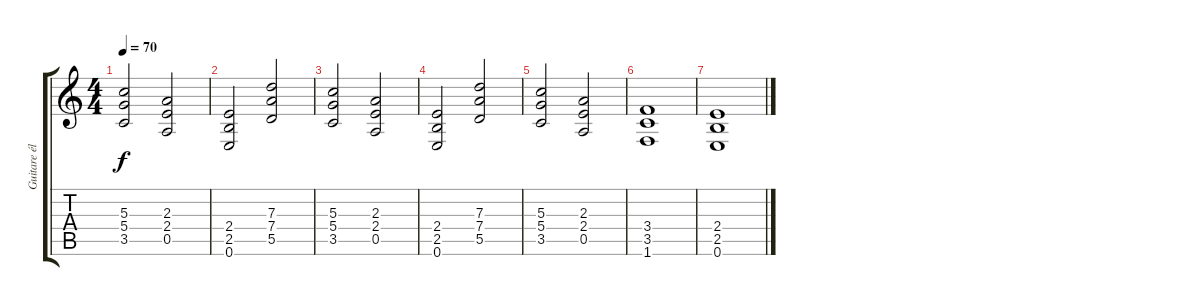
\track ("Guitare électrique (refrain)" "Guitare él") {instrument distortionguitar}
\staff {score tabs}
\tuning (E4 B3 G3 D3 A2 E2) {hide}
\ts (4 4)
\tempo 70
\clef g2
\ks c
(5.3 5.4 3.5).2{dy f} (2.3 2.4 0.5).2 |
(2.4 2.5 0.6).2 (7.3 7.4 5.5).2 |
(5.3 5.4 3.5).2 (2.3 2.4 0.5).2 |
(2.4 2.5 0.6).2 (7.3 7.4 5.5).2 |
(5.3 5.4 3.5).2 (2.3 2.4 0.5).2 |
(3.4 3.5 1.6).1 |
(2.4 2.5 0.6).1
